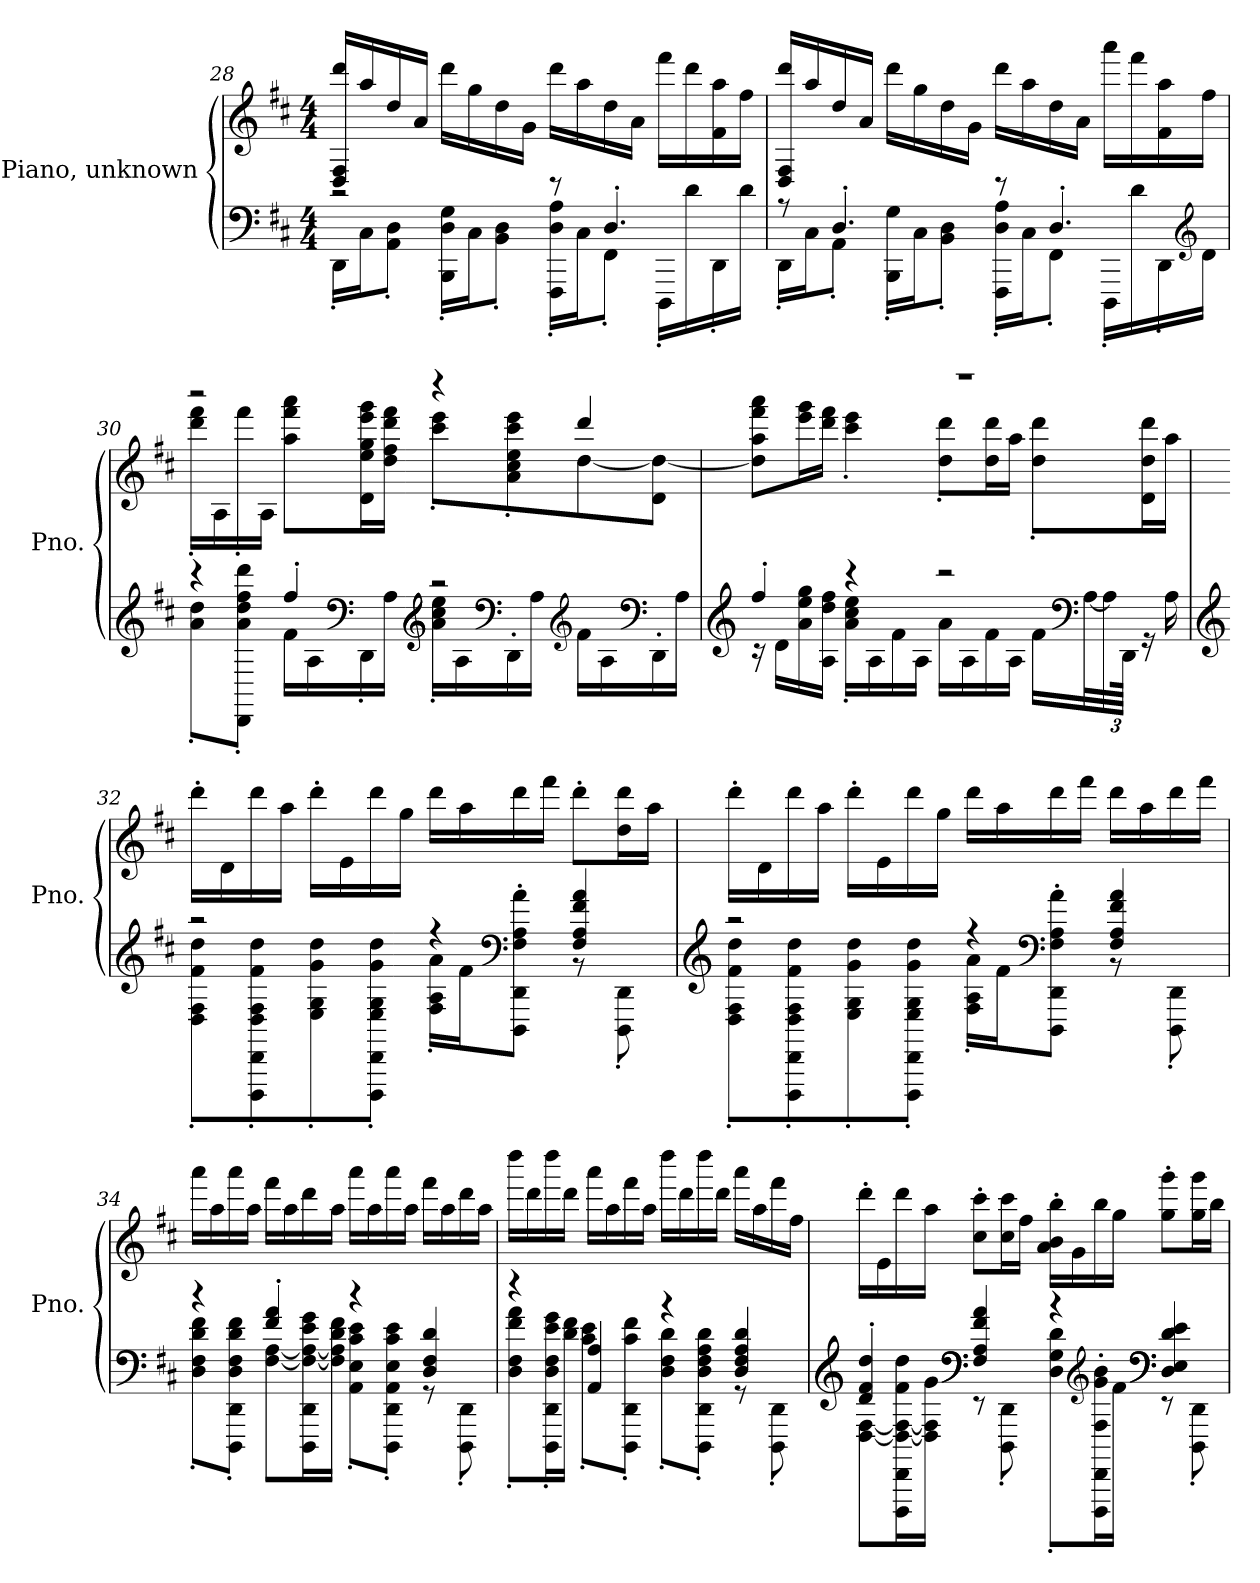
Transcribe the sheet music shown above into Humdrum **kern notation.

**kern	**kern
*part1	*part1
*staff2	*staff1
*I"Piano, unknown	*
*I'Pno.	*
!!LO:LB:g=z
*clefF4	*clefG2
*k[f#c#]	*k[f#c#]
*M4/4	*M4/4
=28	=28
*^	*
2r	16DD'\LL	16D/ 16F#/ 16ddd/LL
.	16C#\J	16aa/
.	8AA\' 8D\'J	16dd/
.	.	16a/JJ
.	16BBB\' 16D\' 16G\'LL	16ddd\LL
.	16C#\J	16gg\
.	8BB\' 8D\'J	16dd\
.	.	16g\JJ
8r	16FFF#\' 16D\' 16A\'LL	16ddd\LL
.	16C#\J	16aa\
4.D'/	8FF#'\J	16dd\
.	.	16a\JJ
.	16DDD'\LL	16fff#\LL
.	16d\	16ddd\
.	16DD'\	16f#\ 16aa\
.	16d\JJ	16ff#\JJ
=29	=29	=29
8r	16DD'\LL	16D/ 16F#/ 16ddd/LL
.	16C#\J	16aa/
4.D'/	8AA'\J	16dd/
.	.	16a/JJ
.	16BBB\' 16G\'LL	16ddd\LL
.	16C#\J	16gg\
.	8BB\' 8D\'J	16dd\
.	.	16g\JJ
8r	16FFF#\' 16D\' 16A\'LL	16ddd\LL
.	16C#\J	16aa\
4.D'/	8FF#'\J	16dd\
.	.	16a\JJ
.	16DDD'\LL	16aaa\LL
.	16d\	16fff#\
.	16DD'\	16f#\ 16aa\
*clefG2	*	*
.	16d\JJ	16ff#\JJ
!!LO:LB:g=z
=30	=30	=30
*	*	*^
4r	8a\' 8dd\'L	2r	16ddd\' 16fff#\'LL
.	.	.	16A\
.	8DD\' 8a\' 8dd\' 8ff#\' 8ddd\'J	.	16fff#'\
.	.	.	16A\JJ
4ff#'/	16f#\LL	.	8aa\ 8fff#\ 8aaa\L
.	16A\	.	.
*clefF4	*	*	*
.	16DD'\	.	16d\ 16ee\ 16gg\ 16eee\ 16ggg\L
.	16A\JJ	.	16dd\ 16ff#\ 16ddd\ 16fff#\JJ
*clefG2	*	*	*
2r	16a\' 16cc#\' 16ee\'LL	4r	8ccc#\' 8eee\'L
.	16A\	.	.
*clefF4	*	*	*
.	16DD'\	.	8a\' 8cc#\' 8ee\' 8ccc#\' 8eee\'
.	16A\JJ	.	.
*clefG2	*	*	*
.	16f#\LL	4ddd/	[8dd\
.	16A\	.	.
*clefF4	*	*	*
.	16DD'\	.	8d\ 8dd\_J
.	16A\JJ	.	.
!!LO:LB:g=z	!!
=31	=31	=31	=31
*clefG2	*	*	*
4ff#'/	16r	1r	8dd\] 8aa\ 8fff#\ 8aaa\L
.	16d\LL	.	.
.	16a\ 16ee\ 16gg\	.	16eee\ 16ggg\L
.	16A\ 16dd\ 16ff#\JJ	.	16ddd\ 16fff#\JJ
4r	16a\' 16cc#\' 16ee\'LL	.	4ccc#\' 4eee\'
.	16A\	.	.
.	16f#\	.	.
.	16A\JJ	.	.
2r	16a\LL	.	8dd\' 8ddd\'L
.	16A\	.	.
.	16f#\	.	16dd\ 16ddd\L
.	16A\JJ	.	16aa\JJ
.	16f#\LL	.	8dd\' 8ddd\'L
*clefF4	*	*	*
.	[32A\L	.	.
*	*Xbrackettup	*	*
.	48A\]	.	.
.	96DD\JJJk	.	.
.	16r	.	16d\ 16dd\ 16ddd\L
.	16A\	.	16aa\JJ
*	*	*v	*v
=32	=32	=32
*clefG2	*	*
2r	8D\' 8F#\' 8f#\' 8dd\'L	16ddd'\LL
.	.	16d\
.	8DDD\' 8DD\' 8D\' 8F#\' 8f#\' 8dd\'	16ddd\
.	.	16aa\JJ
.	8E\' 8G\' 8g\' 8dd\'	16ddd'\LL
.	.	16e\
.	8DDD\' 8DD\' 8E\' 8G\' 8g\' 8dd\'J	16ddd\
.	.	16gg\JJ
4r	16F#\' 16A\' 16a\'LL	16ddd\LL
.	16f#\J	16aa\
*clefF4	*	*
.	8DDD\' 8DD\' 8F#\' 8A\' 8a\'J	16ddd\
.	.	16fff#\JJ
4F#/ 4A/ 4f#/ 4a/	8r	8ddd'\L
.	8DDD\' 8DD\'	16dd\ 16ddd\L
.	.	16aa\JJ
!!LO:PB:g=z
=33	=33	=33
*clefG2	*	*
2r	8D\' 8F#\' 8f#\' 8dd\'L	16ddd'\LL
.	.	16d\
.	8DDD\' 8DD\' 8D\' 8F#\' 8f#\' 8dd\'	16ddd\
.	.	16aa\JJ
.	8E\' 8G\' 8g\' 8dd\'	16ddd'\LL
.	.	16e\
.	8DDD\' 8DD\' 8E\' 8G\' 8g\' 8dd\'J	16ddd\
.	.	16gg\JJ
4r	16F#\' 16A\' 16a\'LL	16ddd\LL
.	16f#\J	16aa\
*clefF4	*	*
.	8DDD\' 8DD\' 8F#\' 8A\' 8a\'J	16ddd\
.	.	16fff#\JJ
4F#/ 4A/ 4f#/ 4a/	8r	16ddd\LL
.	.	16aa\
.	8DDD\' 8DD\'	16ddd\
.	.	16fff#\JJ
=34	=34	=34
4r	8D\' 8F#\' 8d\' 8f#\'L	16aaa\LL
.	.	16aa\
.	8DDD\' 8DD\' 8D\' 8F#\' 8d\' 8f#\'J	16aaa\
.	.	16aa\JJ
4f#/' 4a/'	[8F#\ [8A\L	16fff#\LL
.	.	16aa\
.	16DDD\ 16DD\ 16F#\_ 16A\_ 16e\ 16g\L	16ddd\
.	16F#\] 16A\] 16d\ 16f#\JJ	16aa\JJ
4r	8AA\' 8E\' 8c#\' 8e\'L	16aaa\LL
.	.	16aa\
.	8DDD\' 8DD\' 8AA\' 8E\' 8c#\' 8e\'J	16aaa\
.	.	16aa\JJ
4D/ 4F#/ 4d/	8r	16fff#\LL
.	.	16aa\
.	8DDD\' 8DD\'	16ddd\
.	.	16aa\JJ
!!LO:LB:g=z
=35	=35	=35
4r	8D\' 8F#\' 8f#\' 8a\'L	16dddd\LL
.	.	16ddd\
.	16DDD\' 16DD\' 16D\' 16F#\' 16e\' 16g\'L	16dddd\
.	16d\ 16f#\JJ	16ddd\JJ
4AA/ 4A/	8c#\' 8e\'L	16aaa\LL
.	.	16aa\
.	8DDD\' 8DD\' 8c#\' 8f#\'J	16fff#\
.	.	16aa\JJ
4r	8D\' 8F#\' 8d\'L	16dddd\LL
.	.	16ddd\
.	8DDD\' 8DD\' 8D\' 8F#\' 8A\' 8d\'J	16dddd\
.	.	16ddd\JJ
4D/ 4F#/ 4A/ 4d/	8r	16aaa\LL
.	.	16aa\
.	8DDD\' 8DD\'	16fff#\
.	.	16ff#\JJ
=36	=36	=36
*clefG2	*	*
4d/' 4f#/' 4dd/'	[8D\ [8F#\L	16ddd'\LL
.	.	16e\
.	16DDD\ 16DD\ 16D\_ 16F#\_ 16f#\ 16dd\L	16ddd\
.	16D\] 16F#\] 16g\JJ	16aa\JJ
*clefF4	*	*
4F#/ 4A/ 4f#/ 4a/	8r	8cc#\' 8ccc#\'L
.	8DDD\' 8DD\'	16cc#\ 16ccc#\L
.	.	16ff#\JJ
4r	8D\' 8G\' 8d\'L	16a\' 16b\' 16bb\'LL
.	.	16g\
*clefG2	*	*
.	16DDD\' 16DD\' 16F#\' 16g\' 16b\'L	16bb\
.	16f#\JJ	16gg\JJ
*clefF4	*	*
4D/ 4E/ 4d/ 4e/	8r	8gg\' 8ggg\'L
.	8DDD\' 8DD\'	16gg\ 16ggg\L
.	.	16bb\JJ
*v	*v	*
=	=
*-	*-
